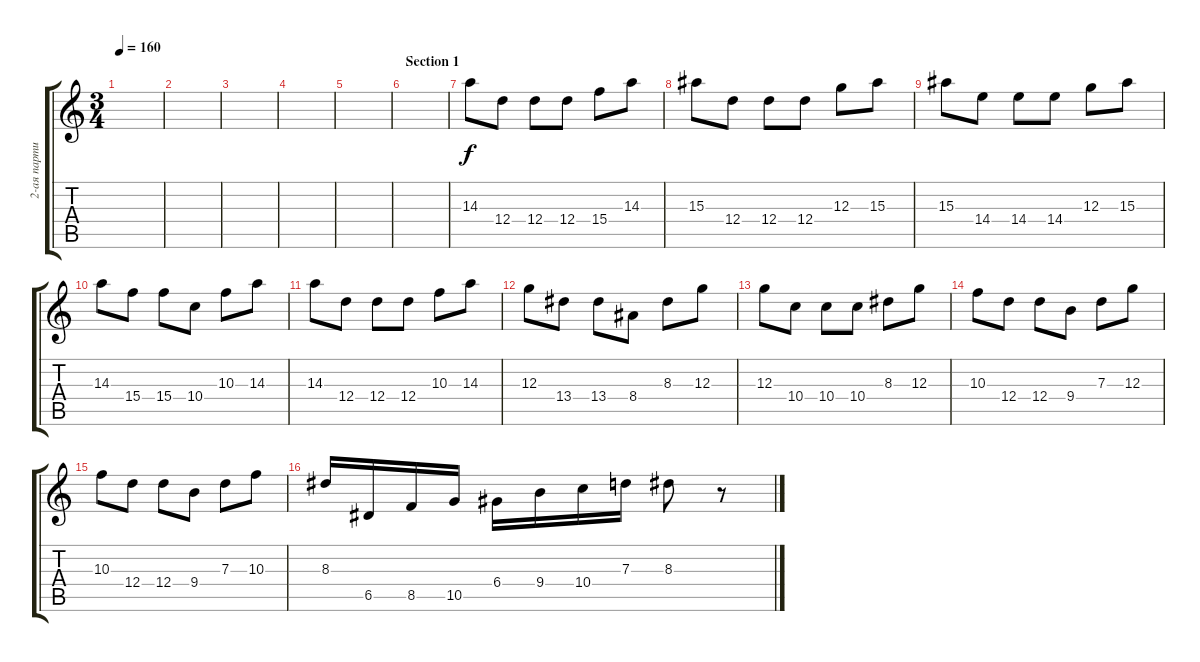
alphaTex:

\track ("2-ая партия by Rome Efa" "2-ая парти") {instrument distortionguitar}
\staff {score tabs}
\tuning (E4 B3 G3 D3 A2 E2) {hide}
\ts (3 4)
\tempo 160
\clef g2
\ks c
|
|
|
|
|
\section ("" "Section 1")
|
14.3.8 12.4.8 12.4.8 12.4.8 15.4.8 14.3.8 |
15.3.8 12.4.8 12.4.8 12.4.8 12.3.8 15.3.8 |
15.3.8 14.4.8 14.4.8 14.4.8 12.3.8 15.3.8 |
14.3.8 15.4.8 15.4.8 10.4.8 10.3.8 14.3.8 |
14.3.8 12.4.8 12.4.8 12.4.8 10.3.8 14.3.8 |
12.3.8 13.4.8 13.4.8 8.4.8 8.3.8 12.3.8 |
12.3.8 10.4.8 10.4.8 10.4.8 8.3.8 12.3.8 |
10.3.8 12.4.8 12.4.8 9.4.8 7.3.8 12.3.8 |
10.3.8 12.4.8 12.4.8 9.4.8 7.3.8 10.3.8 |
8.3.16 6.5.16 8.5.16 10.5.16 6.4.16 9.4.16 10.4.16 7.3.16 8.3.8 r.8
